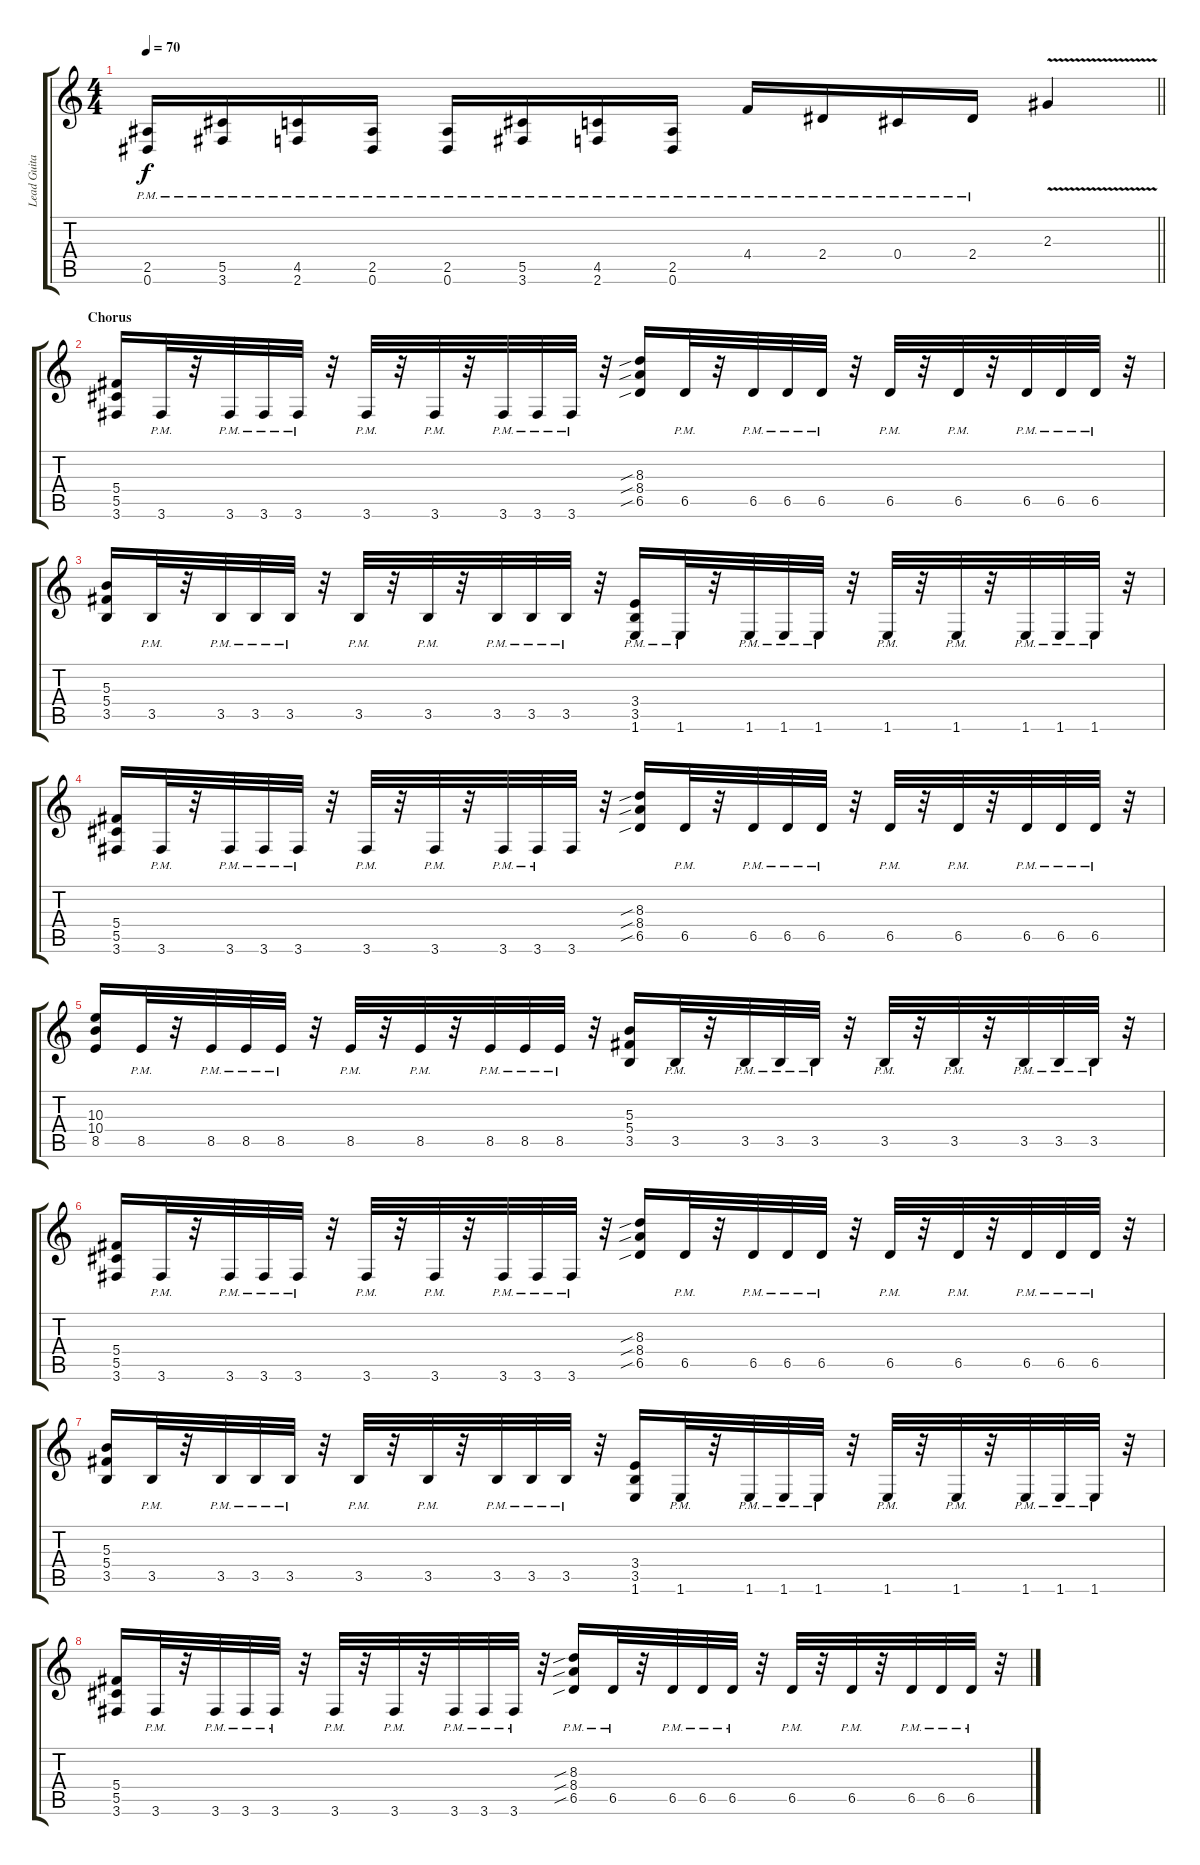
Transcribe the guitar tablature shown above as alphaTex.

\track ("Lead Guitar" "Lead Guita") {instrument distortionguitar}
\staff {score tabs}
\tuning (Eb4 Bb3 Gb3 Db3 Ab2 Eb2) {hide}
\ts (4 4)
\tempo 70
\clef g2
\barLineRight lightlight
\ks c
(2.5{pm} 0.6{pm}).16{dy f} (5.5{pm} 3.6{pm}).16 (4.5{pm} 2.6{pm}).16 (2.5{pm} 0.6{pm}).16 (2.5{pm} 0.6{pm}).16 (5.5{pm} 3.6{pm}).16 (4.5{pm} 2.6{pm}).16 (2.5{pm} 0.6{pm}).16 4.4{pm}.16 2.4{pm}.16 0.4{pm}.16 2.4{pm}.16 2.3{v}.4 |
\section ("" "Chorus")
(5.4 5.5 3.6).16 3.6{pm}.32 r.32 3.6{pm}.32 3.6{pm}.32 3.6{pm}.32 r.32 3.6{pm}.32 r.32 3.6{pm}.32 r.32 3.6{pm}.32 3.6{pm}.32 3.6{pm}.32 r.32 (8.3{sib} 8.4{sib} 6.5{sib}).16 6.5{pm}.32 r.32 6.5{pm}.32 6.5{pm}.32 6.5{pm}.32 r.32 6.5{pm}.32 r.32 6.5{pm}.32 r.32 6.5{pm}.32 6.5{pm}.32 6.5{pm}.32 r.32 |
(5.3 5.4 3.5).16 3.5{pm}.32 r.32 3.5{pm}.32 3.5{pm}.32 3.5{pm}.32 r.32 3.5{pm}.32 r.32 3.5{pm}.32 r.32 3.5{pm}.32 3.5{pm}.32 3.5{pm}.32 r.32 (3.4{pm} 3.5{pm} 1.6{pm}).16 1.6{pm}.32 r.32 1.6{pm}.32 1.6{pm}.32 1.6{pm}.32 r.32 1.6{pm}.32 r.32 1.6{pm}.32 r.32 1.6{pm}.32 1.6{pm}.32 1.6{pm}.32 r.32 |
(5.4 5.5 3.6).16 3.6{pm}.32 r.32 3.6{pm}.32 3.6{pm}.32 3.6{pm}.32 r.32 3.6{pm}.32 r.32 3.6{pm}.32 r.32 3.6{pm}.32 3.6{pm}.32 3.6.32 r.32 (8.3{sib} 8.4{sib} 6.5{sib}).16 6.5{pm}.32 r.32 6.5{pm}.32 6.5{pm}.32 6.5{pm}.32 r.32 6.5{pm}.32 r.32 6.5{pm}.32 r.32 6.5{pm}.32 6.5{pm}.32 6.5{pm}.32 r.32 |
(10.3 10.4 8.5).16 8.5{pm}.32 r.32 8.5{pm}.32 8.5{pm}.32 8.5{pm}.32 r.32 8.5{pm}.32 r.32 8.5{pm}.32 r.32 8.5{pm}.32 8.5{pm}.32 8.5{pm}.32 r.32 (5.3 5.4 3.5).16 3.5{pm}.32 r.32 3.5{pm}.32 3.5{pm}.32 3.5{pm}.32 r.32 3.5{pm}.32 r.32 3.5{pm}.32 r.32 3.5{pm}.32 3.5{pm}.32 3.5{pm}.32 r.32 |
(5.4 5.5 3.6).16 3.6{pm}.32 r.32 3.6{pm}.32 3.6{pm}.32 3.6{pm}.32 r.32 3.6{pm}.32 r.32 3.6{pm}.32 r.32 3.6{pm}.32 3.6{pm}.32 3.6{pm}.32 r.32 (8.3{sib} 8.4{sib} 6.5{sib}).16 6.5{pm}.32 r.32 6.5{pm}.32 6.5{pm}.32 6.5{pm}.32 r.32 6.5{pm}.32 r.32 6.5{pm}.32 r.32 6.5{pm}.32 6.5{pm}.32 6.5{pm}.32 r.32 |
(5.3 5.4 3.5).16 3.5{pm}.32 r.32 3.5{pm}.32 3.5{pm}.32 3.5{pm}.32 r.32 3.5{pm}.32 r.32 3.5{pm}.32 r.32 3.5{pm}.32 3.5{pm}.32 3.5{pm}.32 r.32 (3.4 3.5 1.6).16 1.6{pm}.32 r.32 1.6{pm}.32 1.6{pm}.32 1.6{pm}.32 r.32 1.6{pm}.32 r.32 1.6{pm}.32 r.32 1.6{pm}.32 1.6{pm}.32 1.6{pm}.32 r.32 |
(5.4 5.5 3.6).16 3.6{pm}.32 r.32 3.6{pm}.32 3.6{pm}.32 3.6{pm}.32 r.32 3.6{pm}.32 r.32 3.6{pm}.32 r.32 3.6{pm}.32 3.6{pm}.32 3.6{pm}.32 r.32 (8.3{sib pm} 8.4{sib pm} 6.5{sib pm}).16 6.5{pm}.32 r.32 6.5{pm}.32 6.5{pm}.32 6.5{pm}.32 r.32 6.5{pm}.32 r.32 6.5{pm}.32 r.32 6.5{pm}.32 6.5{pm}.32 6.5{pm}.32 r.32
